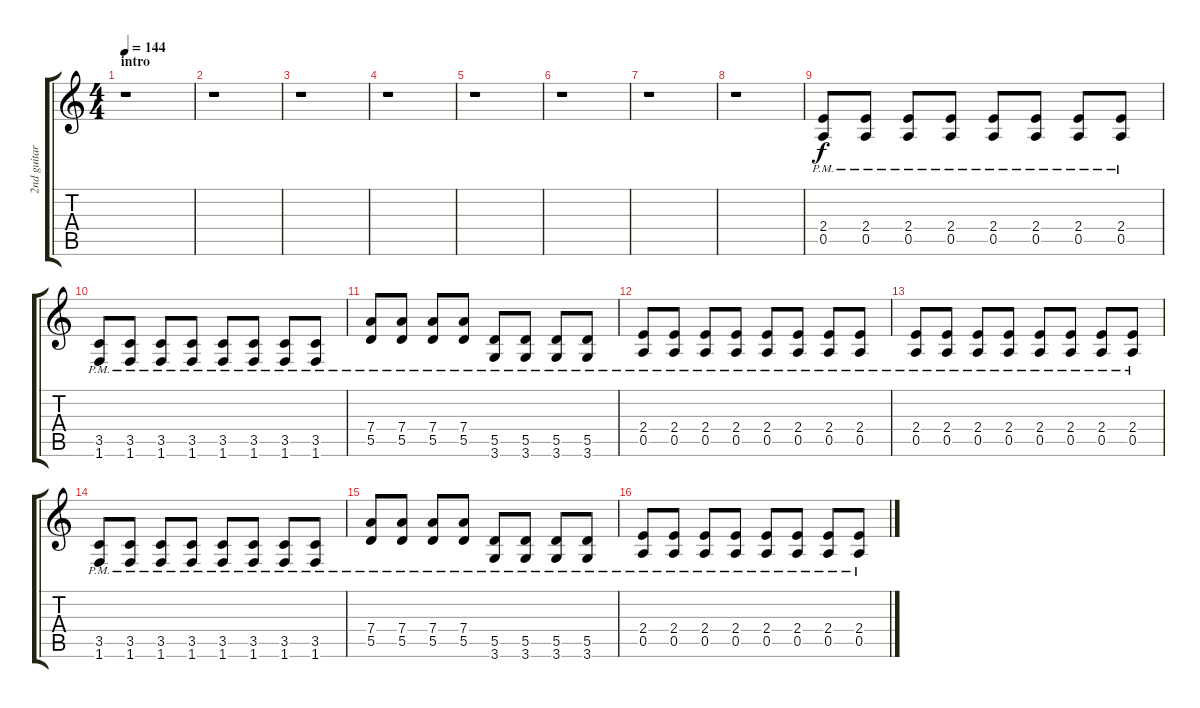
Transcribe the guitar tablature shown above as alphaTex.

\track ("2nd guitar" "2nd guitar") {instrument overdrivenguitar}
\staff {score tabs}
\tuning (E4 B3 G3 D3 A2 E2) {hide}
\ts (4 4)
\section ("" "intro")
\tempo 144
\clef g2
\ks c
r.1{dy f instrument overdrivenguitar} |
r.1 |
r.1 |
r.1 |
r.1 |
r.1 |
r.1 |
r.1 |
(2.4{pm} 0.5{pm}).8 (2.4{pm} 0.5{pm}).8 (2.4{pm} 0.5{pm}).8 (2.4{pm} 0.5{pm}).8 (2.4{pm} 0.5{pm}).8 (2.4{pm} 0.5{pm}).8 (2.4{pm} 0.5{pm}).8 (2.4{pm} 0.5{pm}).8 |
(3.5{pm} 1.6{pm}).8 (3.5{pm} 1.6{pm}).8 (3.5{pm} 1.6{pm}).8 (3.5{pm} 1.6{pm}).8 (3.5{pm} 1.6{pm}).8 (3.5{pm} 1.6{pm}).8 (3.5{pm} 1.6{pm}).8 (3.5{pm} 1.6{pm}).8 |
(7.4{pm} 5.5{pm}).8 (7.4{pm} 5.5{pm}).8 (7.4{pm} 5.5{pm}).8 (7.4{pm} 5.5{pm}).8 (5.5{pm} 3.6{pm}).8 (5.5{pm} 3.6{pm}).8 (5.5{pm} 3.6{pm}).8 (5.5{pm} 3.6{pm}).8 |
(2.4{pm} 0.5{pm}).8 (2.4{pm} 0.5{pm}).8 (2.4{pm} 0.5{pm}).8 (2.4{pm} 0.5{pm}).8 (2.4{pm} 0.5{pm}).8 (2.4{pm} 0.5{pm}).8 (2.4{pm} 0.5{pm}).8 (2.4{pm} 0.5{pm}).8 |
(2.4{pm} 0.5{pm}).8 (2.4{pm} 0.5{pm}).8 (2.4{pm} 0.5{pm}).8 (2.4{pm} 0.5{pm}).8 (2.4{pm} 0.5{pm}).8 (2.4{pm} 0.5{pm}).8 (2.4{pm} 0.5{pm}).8 (2.4{pm} 0.5{pm}).8 |
(3.5{pm} 1.6{pm}).8 (3.5{pm} 1.6{pm}).8 (3.5{pm} 1.6{pm}).8 (3.5{pm} 1.6{pm}).8 (3.5{pm} 1.6{pm}).8 (3.5{pm} 1.6{pm}).8 (3.5{pm} 1.6{pm}).8 (3.5{pm} 1.6{pm}).8 |
(7.4{pm} 5.5{pm}).8 (7.4{pm} 5.5{pm}).8 (7.4{pm} 5.5{pm}).8 (7.4{pm} 5.5{pm}).8 (5.5{pm} 3.6{pm}).8 (5.5{pm} 3.6{pm}).8 (5.5{pm} 3.6{pm}).8 (5.5{pm} 3.6{pm}).8 |
(2.4{pm} 0.5{pm}).8 (2.4{pm} 0.5{pm}).8 (2.4{pm} 0.5{pm}).8 (2.4{pm} 0.5{pm}).8 (2.4{pm} 0.5{pm}).8 (2.4{pm} 0.5{pm}).8 (2.4{pm} 0.5{pm}).8 (2.4{pm} 0.5{pm}).8
